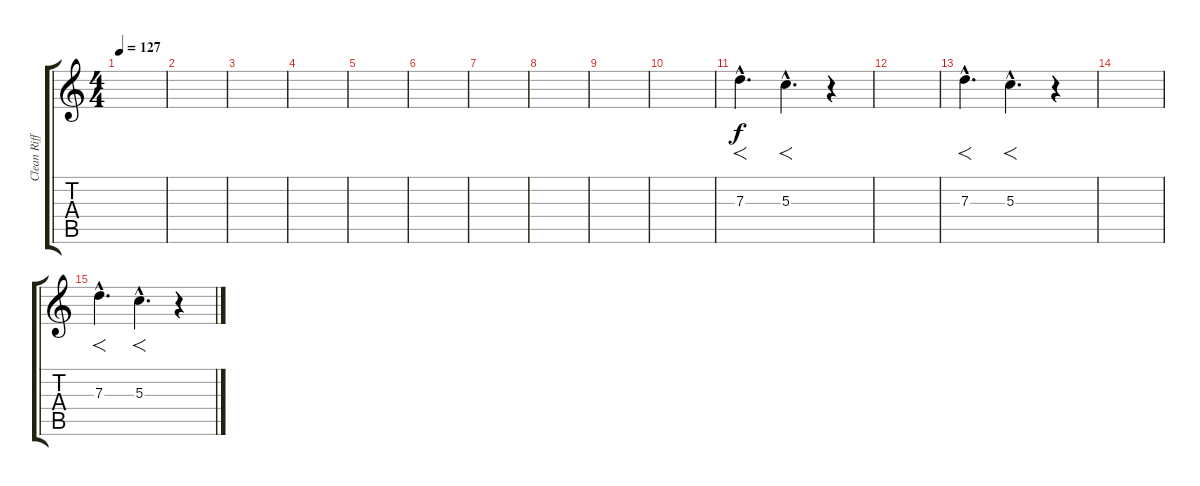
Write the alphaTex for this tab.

\track ("Clean Riff" "Clean Riff") {instrument electricguitarclean}
\staff {score tabs}
\tuning (E4 B3 G3 D3 A2 E2) {hide}
\ts (4 4)
\tempo 127
\clef g2
\ks c
|
|
|
|
|
|
|
|
|
|
7.3{hac}.4{f d volume 11} 5.3{hac}.4{f d} r.4 |
|
7.3{hac}.4{f d volume 11} 5.3{hac}.4{f d} r.4 |
|
7.3{hac}.4{f d volume 11} 5.3{hac}.4{f d} r.4
